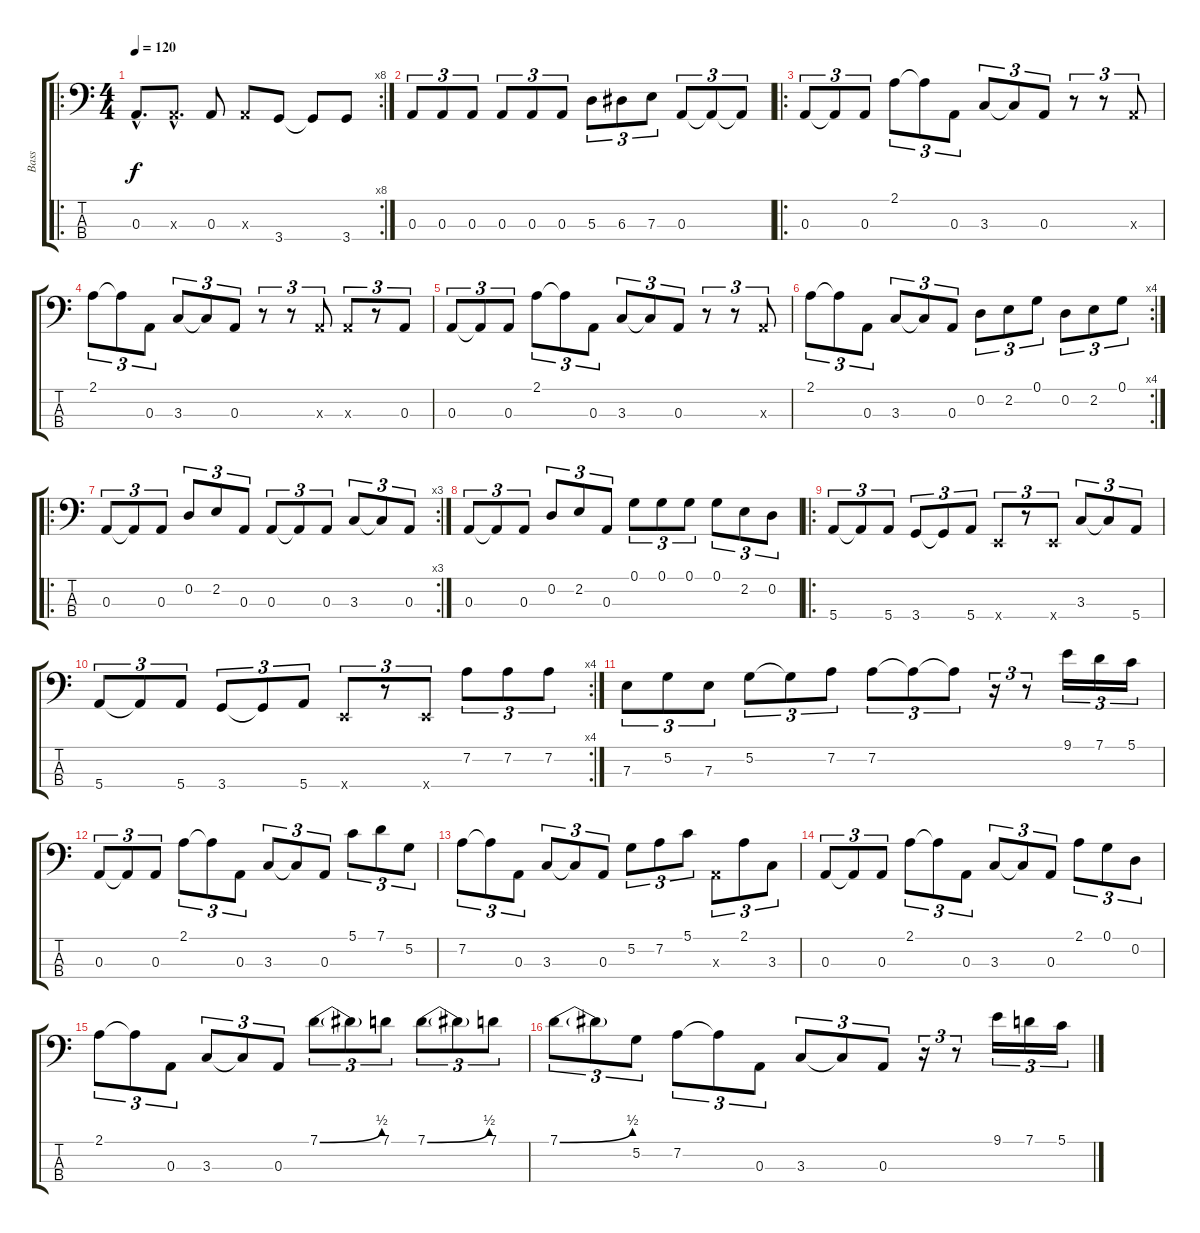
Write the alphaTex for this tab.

\track ("Bass" "Bass") {instrument electricbassfinger}
\staff {score tabs}
\tuning (G2 D2 A1 E1) {hide}
\ro
\rc 8
\ts (4 4)
\tempo 120
\clef f4
\ks c
0.3{hac}.8{d dy f instrument electricbassfinger} 0.3{hac x}.8{d} 0.3.8 0.3{x}.8 3.4.8 3.4{t}.8 3.4.8 |
0.3.8{tu (3 2)} 0.3.8{tu (3 2)} 0.3.8{tu (3 2)} 0.3.8{tu (3 2)} 0.3.8{tu (3 2)} 0.3.8{tu (3 2)} 5.3.8{tu (3 2)} 6.3.8{tu (3 2)} 7.3.8{tu (3 2)} 0.3.8{tu (3 2)} 0.3{t}.8{tu (3 2)} 0.3{t}.8{tu (3 2)} |
\ro
0.3.8{tu (3 2)} 0.3{t}.8{tu (3 2)} 0.3.8{tu (3 2)} 2.1.8{tu (3 2)} 2.1{t}.8{tu (3 2)} 0.3.8{tu (3 2)} 3.3.8{tu (3 2)} 3.3{t}.8{tu (3 2)} 0.3.8{tu (3 2)} r.8{tu (3 2)} r.8{tu (3 2)} 0.3{x}.8{tu (3 2)} |
2.1.8{tu (3 2)} 2.1{t}.8{tu (3 2)} 0.3.8{tu (3 2)} 3.3.8{tu (3 2)} 3.3{t}.8{tu (3 2)} 0.3.8{tu (3 2)} r.8{tu (3 2)} r.8{tu (3 2)} 0.3{x}.8{tu (3 2)} 0.3{x}.8{tu (3 2)} r.8{tu (3 2)} 0.3.8{tu (3 2)} |
0.3.8{tu (3 2)} 0.3{t}.8{tu (3 2)} 0.3.8{tu (3 2)} 2.1.8{tu (3 2)} 2.1{t}.8{tu (3 2)} 0.3.8{tu (3 2)} 3.3.8{tu (3 2)} 3.3{t}.8{tu (3 2)} 0.3.8{tu (3 2)} r.8{tu (3 2)} r.8{tu (3 2)} 0.3{x}.8{tu (3 2)} |
\rc 4
2.1.8{tu (3 2)} 2.1{t}.8{tu (3 2)} 0.3.8{tu (3 2)} 3.3.8{tu (3 2)} 3.3{t}.8{tu (3 2)} 0.3.8{tu (3 2)} 0.2.8{tu (3 2)} 2.2.8{tu (3 2)} 0.1.8{tu (3 2)} 0.2.8{tu (3 2)} 2.2.8{tu (3 2)} 0.1.8{tu (3 2)} |
\ro
\rc 3
0.3.8{tu (3 2)} 0.3{t}.8{tu (3 2)} 0.3.8{tu (3 2)} 0.2.8{tu (3 2)} 2.2.8{tu (3 2)} 0.3.8{tu (3 2)} 0.3.8{tu (3 2)} 0.3{t}.8{tu (3 2)} 0.3.8{tu (3 2)} 3.3.8{tu (3 2)} 3.3{t}.8{tu (3 2)} 0.3.8{tu (3 2)} |
0.3.8{tu (3 2)} 0.3{t}.8{tu (3 2)} 0.3.8{tu (3 2)} 0.2.8{tu (3 2)} 2.2.8{tu (3 2)} 0.3.8{tu (3 2)} 0.1.8{tu (3 2)} 0.1.8{tu (3 2)} 0.1.8{tu (3 2)} 0.1.8{tu (3 2)} 2.2.8{tu (3 2)} 0.2.8{tu (3 2)} |
\ro
5.4.8{tu (3 2)} 5.4{t}.8{tu (3 2)} 5.4.8{tu (3 2)} 3.4.8{tu (3 2)} 3.4{t}.8{tu (3 2)} 5.4.8{tu (3 2)} 0.4{x}.8{tu (3 2)} r.8{tu (3 2)} 0.4{x}.8{tu (3 2)} 3.3.8{tu (3 2)} 3.3{t}.8{tu (3 2)} 5.4.8{tu (3 2)} |
\rc 4
5.4.8{tu (3 2)} 5.4{t}.8{tu (3 2)} 5.4.8{tu (3 2)} 3.4.8{tu (3 2)} 3.4{t}.8{tu (3 2)} 5.4.8{tu (3 2)} 0.4{x}.8{tu (3 2)} r.8{tu (3 2)} 0.4{x}.8{tu (3 2)} 7.2.8{tu (3 2)} 7.2.8{tu (3 2)} 7.2.8{tu (3 2)} |
7.3.8{tu (3 2)} 5.2.8{tu (3 2)} 7.3.8{tu (3 2)} 5.2.8{tu (3 2)} 5.2{t}.8{tu (3 2)} 7.2.8{tu (3 2)} 7.2.8{tu (3 2)} 7.2{t}.8{tu (3 2)} 7.2{t}.8{tu (3 2)} r.16{tu (3 2)} r.8{tu (3 2)} 9.1.16{tu (3 2)} 7.1.16{tu (3 2)} 5.1.16{tu (3 2)} |
0.3.8{tu (3 2)} 0.3{t}.8{tu (3 2)} 0.3.8{tu (3 2)} 2.1.8{tu (3 2)} 2.1{t}.8{tu (3 2)} 0.3.8{tu (3 2)} 3.3.8{tu (3 2)} 3.3{t}.8{tu (3 2)} 0.3.8{tu (3 2)} 5.1.8{tu (3 2)} 7.1.8{tu (3 2)} 5.2.8{tu (3 2)} |
7.2.8{tu (3 2)} 7.2{t}.8{tu (3 2)} 0.3.8{tu (3 2)} 3.3.8{tu (3 2)} 3.3{t}.8{tu (3 2)} 0.3.8{tu (3 2)} 5.2.8{tu (3 2)} 7.2.8{tu (3 2)} 5.1.8{tu (3 2)} 0.3{x}.8{tu (3 2)} 2.1.8{tu (3 2)} 3.3.8{tu (3 2)} |
0.3.8{tu (3 2)} 0.3{t}.8{tu (3 2)} 0.3.8{tu (3 2)} 2.1.8{tu (3 2)} 2.1{t}.8{tu (3 2)} 0.3.8{tu (3 2)} 3.3.8{tu (3 2)} 3.3{t}.8{tu (3 2)} 0.3.8{tu (3 2)} 2.1.8{tu (3 2)} 0.1.8{tu (3 2)} 0.2.8{tu (3 2)} |
2.1.8{tu (3 2)} 2.1{t}.8{tu (3 2)} 0.3.8{tu (3 2)} 3.3.8{tu (3 2)} 3.3{t}.8{tu (3 2)} 0.3.8{tu (3 2)} 7.1{be (bend 0 0 60 2)}.8{tu (3 2)} 7.1{t}.8{tu (3 2)} 7.1.8{tu (3 2)} 7.1{be (bend 0 0 60 2)}.8{tu (3 2)} 7.1{t}.8{tu (3 2)} 7.1.8{tu (3 2)} |
7.1{be (bend 0 0 60 2)}.8{tu (3 2)} 7.1{t}.8{tu (3 2)} 5.2.8{tu (3 2)} 7.2.8{tu (3 2)} 7.2{t}.8{tu (3 2)} 0.3.8{tu (3 2)} 3.3.8{tu (3 2)} 3.3{t}.8{tu (3 2)} 0.3.8{tu (3 2)} r.16{tu (3 2)} r.8{tu (3 2)} 9.1.16{tu (3 2)} 7.1.16{tu (3 2)} 5.1.16{tu (3 2)}
